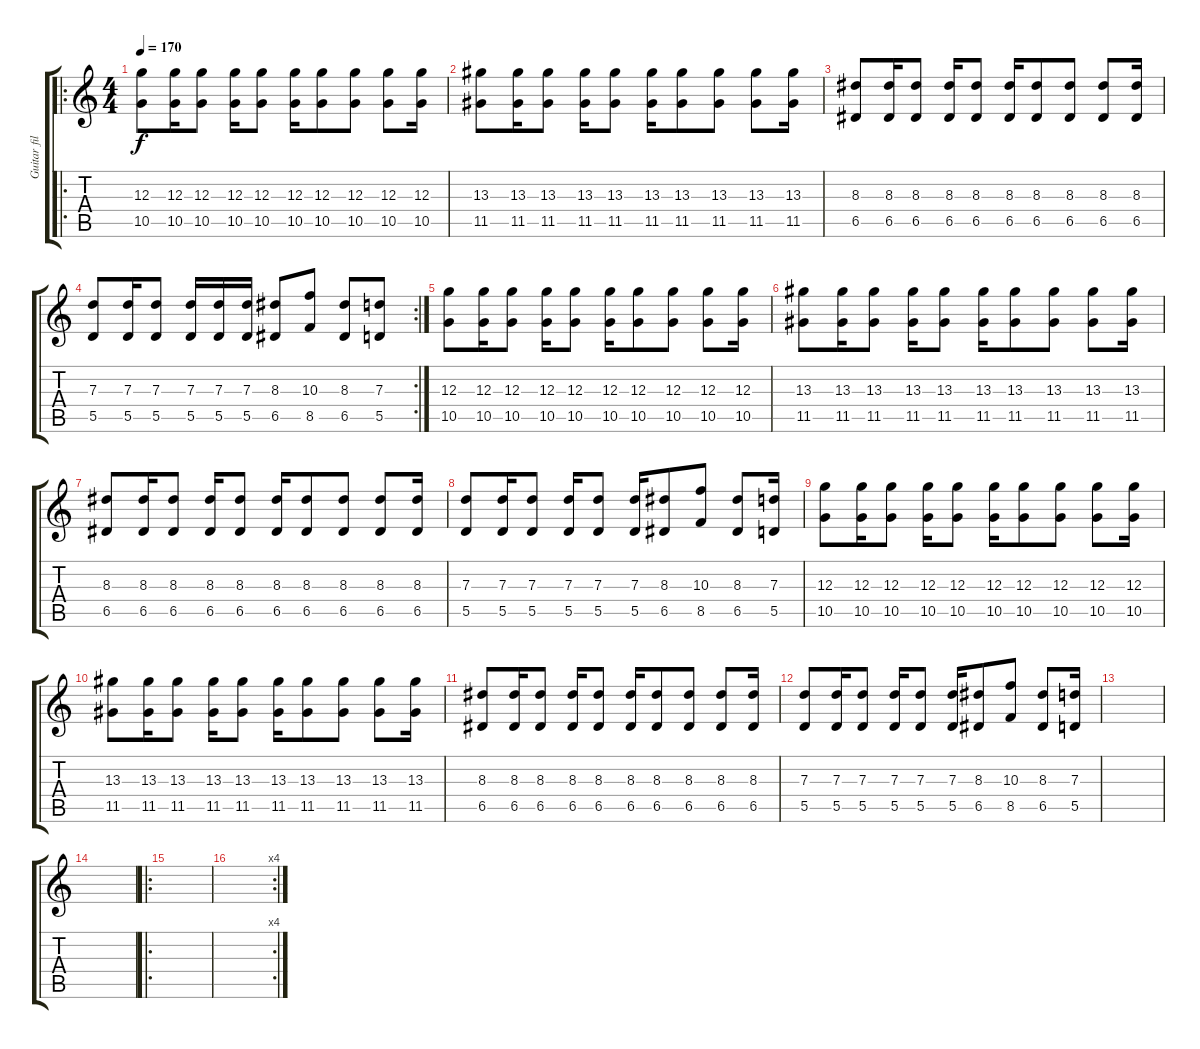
\track ("Guitar fill" "Guitar fil") {instrument overdrivenguitar}
\staff {score tabs}
\tuning (E4 B3 G3 D3 A2 E2) {hide}
\ro
\ts (4 4)
\tempo 170
\clef g2
\ks c
(12.3 10.5).8{dy f} (12.3 10.5).16 (12.3 10.5).8 (12.3 10.5).16 (12.3 10.5).8 (12.3 10.5).16 (12.3 10.5).8 (12.3 10.5).8 (12.3 10.5).8 (12.3 10.5).16 |
(13.3 11.5).8 (13.3 11.5).16 (13.3 11.5).8 (13.3 11.5).16 (13.3 11.5).8 (13.3 11.5).16 (13.3 11.5).8 (13.3 11.5).8 (13.3 11.5).8 (13.3 11.5).16 |
(8.3 6.5).8 (8.3 6.5).16 (8.3 6.5).8 (8.3 6.5).16 (8.3 6.5).8 (8.3 6.5).16 (8.3 6.5).8 (8.3 6.5).8 (8.3 6.5).8 (8.3 6.5).16 |
\rc 2
(7.3 5.5).8 (7.3 5.5).16 (7.3 5.5).8 (7.3 5.5).16 (7.3 5.5).16 (7.3 5.5).16 (8.3 6.5).8 (10.3 8.5).8 (8.3 6.5).8 (7.3 5.5).8 |
(12.3 10.5).8 (12.3 10.5).16 (12.3 10.5).8 (12.3 10.5).16 (12.3 10.5).8 (12.3 10.5).16 (12.3 10.5).8 (12.3 10.5).8 (12.3 10.5).8 (12.3 10.5).16 |
(13.3 11.5).8 (13.3 11.5).16 (13.3 11.5).8 (13.3 11.5).16 (13.3 11.5).8 (13.3 11.5).16 (13.3 11.5).8 (13.3 11.5).8 (13.3 11.5).8 (13.3 11.5).16 |
(8.3 6.5).8 (8.3 6.5).16 (8.3 6.5).8 (8.3 6.5).16 (8.3 6.5).8 (8.3 6.5).16 (8.3 6.5).8 (8.3 6.5).8 (8.3 6.5).8 (8.3 6.5).16 |
(7.3 5.5).8 (7.3 5.5).16 (7.3 5.5).8 (7.3 5.5).16 (7.3 5.5).8 (7.3 5.5).16 (8.3 6.5).8 (10.3 8.5).8 (8.3 6.5).8 (7.3 5.5).16 |
(12.3 10.5).8 (12.3 10.5).16 (12.3 10.5).8 (12.3 10.5).16 (12.3 10.5).8 (12.3 10.5).16 (12.3 10.5).8 (12.3 10.5).8 (12.3 10.5).8 (12.3 10.5).16 |
(13.3 11.5).8 (13.3 11.5).16 (13.3 11.5).8 (13.3 11.5).16 (13.3 11.5).8 (13.3 11.5).16 (13.3 11.5).8 (13.3 11.5).8 (13.3 11.5).8 (13.3 11.5).16 |
(8.3 6.5).8 (8.3 6.5).16 (8.3 6.5).8 (8.3 6.5).16 (8.3 6.5).8 (8.3 6.5).16 (8.3 6.5).8 (8.3 6.5).8 (8.3 6.5).8 (8.3 6.5).16 |
(7.3 5.5).8 (7.3 5.5).16 (7.3 5.5).8 (7.3 5.5).16 (7.3 5.5).8 (7.3 5.5).16 (8.3 6.5).8 (10.3 8.5).8 (8.3 6.5).8 (7.3 5.5).16 |
|
|
\ro
|
\rc 4
